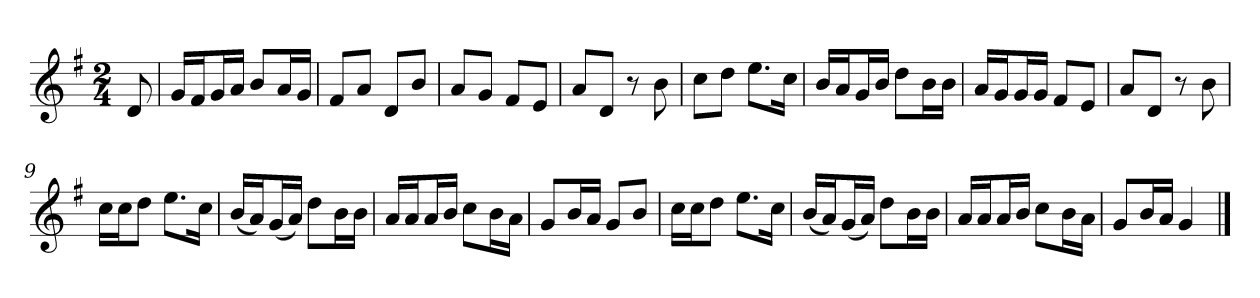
**kern
*part1
*staff1
*k[f#]
*M2/4
*MM120
=
8d
=1
16gLL
16f#J
16gL
16aJJ
8bL
16aL
16gJJ
=2
8f#L
8aJ
8dL
8bJ
=3
8aL
8gJ
8f#L
8eJ
=4
8aL
8dJ
8r
8b
=5
8ccL
8ddJ
8.eeL
16ccJk
=6
16bLL
16aJ
16gL
16bJJ
8ddL
16bL
16bJJ
=7
16aLL
16gJ
16gL
16gJJ
8f#L
8eJ
=8
8aL
8dJ
8r
8b
=9
16ccLL
16ccJ
8ddJ
8.eeL
16ccJk
=10
(16bLL
16aJ)
(16gL
16aJJ)
8ddL
16bL
16bJJ
=11
16aLL
16aJ
16aL
16bJJ
8ccL
16bL
16aJJ
=12
8gL
16bL
16aJJ
8gL
8bJ
=13
16ccLL
16ccJ
8ddJ
8.eeL
16ccJk
=14
(16bLL
16aJ)
(16gL
16aJJ)
8ddL
16bL
16bJJ
=15
16aLL
16aJ
16aL
16bJJ
8ccL
16bL
16aJJ
=16
8gL
16bL
16aJJ
4g
==
*-
